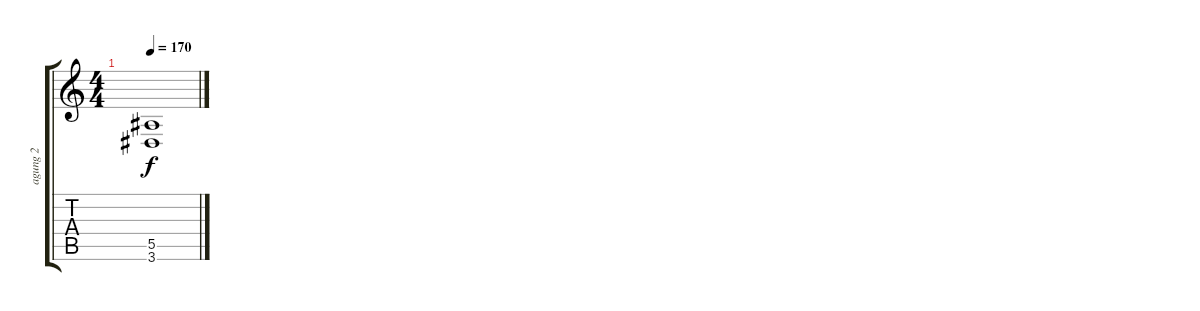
\track ("agung 2" "agung 2") {instrument distortionguitar}
\staff {score tabs}
\tuning (C4 G3 Eb3 Bb2 F2 C2) {hide}
\ts (4 4)
\tempo 170
\clef g2
\ks c
(5.5 3.6).1{dy f}
